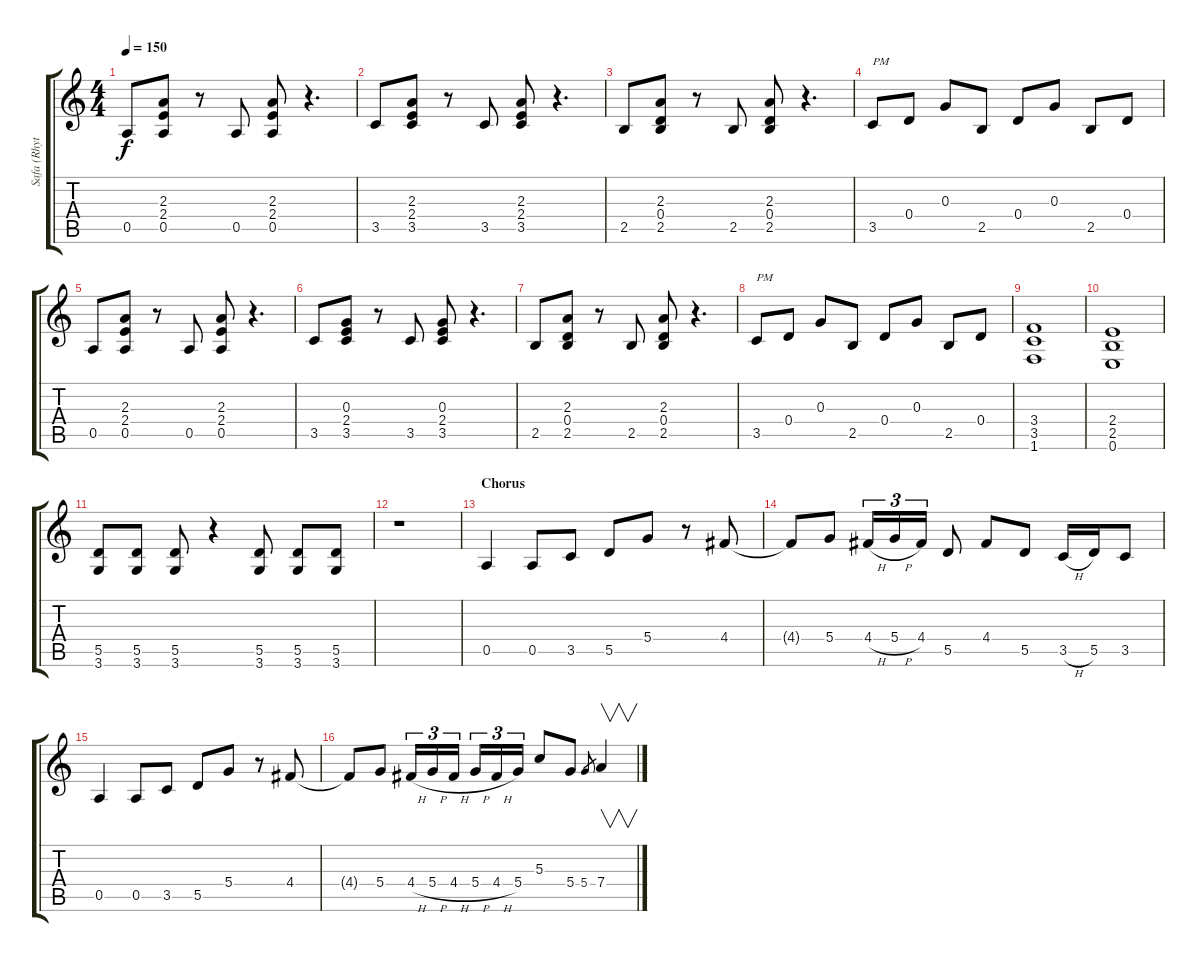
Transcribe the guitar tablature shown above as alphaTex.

\track ("Safa (Rhythm)" "Safa (Rhyt") {instrument distortionguitar}
\staff {score tabs}
\tuning (E4 B3 G3 D3 A2 E2) {hide}
\ts (4 4)
\tempo 150
\clef g2
\ks c
0.5.8{dy f} (2.3 2.4 0.5).8 r.8 0.5.8 (2.3 2.4 0.5).8 r.4{d} |
3.5.8 (2.3 2.4 3.5).8 r.8 3.5.8 (2.3 2.4 3.5).8 r.4{d} |
2.5.8 (2.3 0.4 2.5).8 r.8 2.5.8 (2.3 0.4 2.5).8 r.4{d} |
3.5.8{txt "PM"} 0.4.8 0.3.8 2.5.8 0.4.8 0.3.8 2.5.8 0.4.8 |
0.5.8 (2.3 2.4 0.5).8 r.8 0.5.8 (2.3 2.4 0.5).8 r.4{d} |
3.5.8 (0.3 2.4 3.5).8 r.8 3.5.8 (0.3 2.4 3.5).8 r.4{d} |
2.5.8 (2.3 0.4 2.5).8 r.8 2.5.8 (2.3 0.4 2.5).8 r.4{d} |
3.5.8{txt "PM"} 0.4.8 0.3.8 2.5.8 0.4.8 0.3.8 2.5.8 0.4.8 |
(3.4 3.5 1.6).1 |
(2.4 2.5 0.6).1 |
(5.5 3.6).8 (5.5 3.6).8 (5.5 3.6).8 r.4 (5.5 3.6).8 (5.5 3.6).8 (5.5 3.6).8 |
r.1 |
\section ("" "Chorus")
0.5.4 0.5.8 3.5.8 5.5.8 5.4.8 r.8 4.4.8 |
4.4{t}.8 5.4.8 4.4{h}.16{tu (3 2)} 5.4{h}.16{tu (3 2)} 4.4.16{tu (3 2)} 5.5.8 4.4.8 5.5.8 3.5{h}.16 5.5.16 3.5.8 |
0.5.4 0.5.8 3.5.8 5.5.8 5.4.8 r.8 4.4.8 |
4.4{t}.8 5.4.8 4.4{h}.16{tu (3 2)} 5.4{h}.16{tu (3 2)} 4.4{h}.16{tu (3 2)} 5.4{h}.16{tu (3 2)} 4.4{h}.16{tu (3 2)} 5.4.16{tu (3 2)} 5.3.8 5.4.8 5.4.8{gr} 7.4.4{v}
